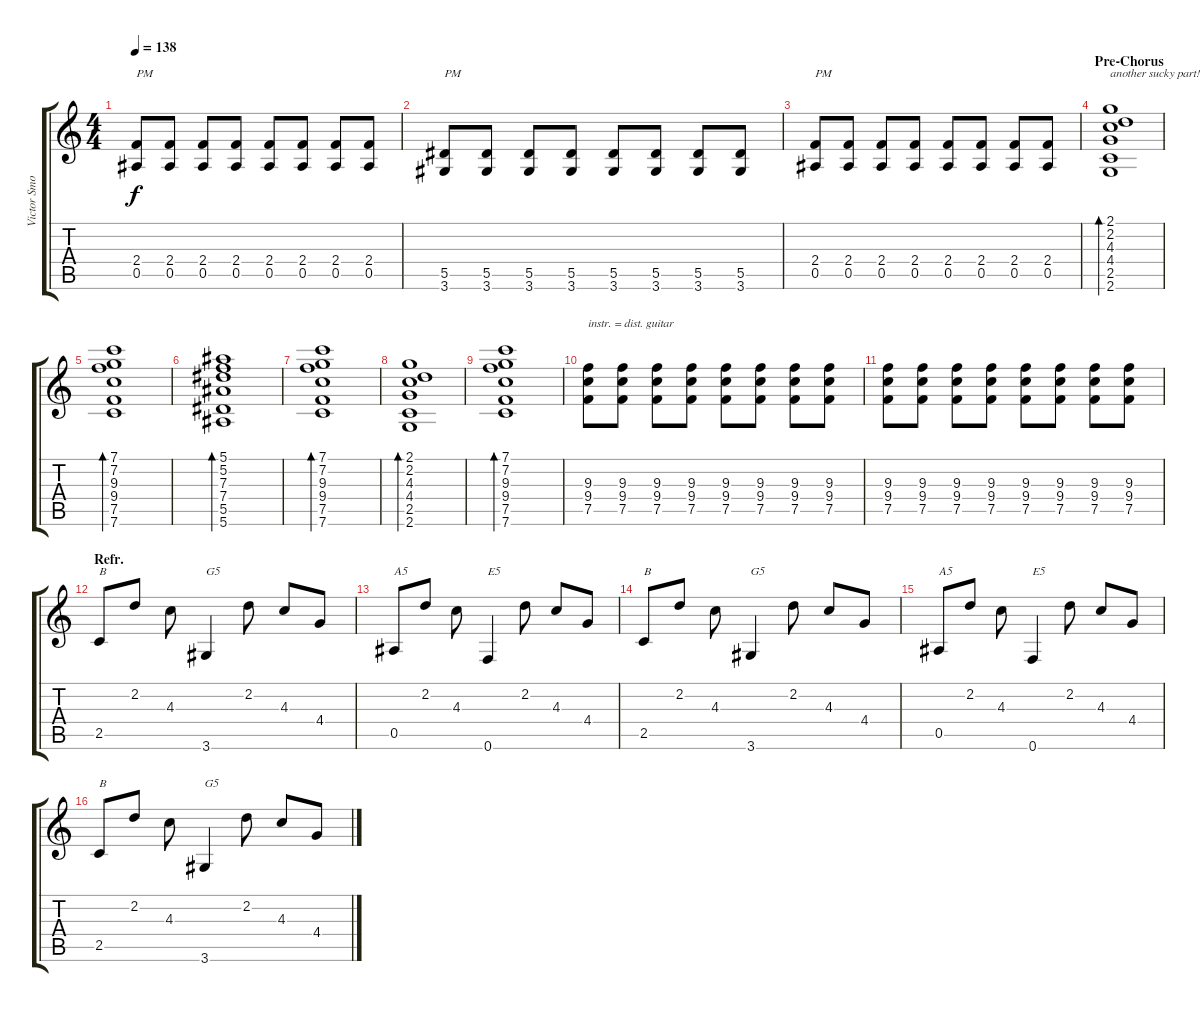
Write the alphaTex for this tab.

\track ("Victor Smolski" "Victor Smo") {instrument acousticguitarsteel}
\staff {score tabs}
\tuning (F4 C4 Ab3 Eb3 Bb2 F2) {hide}
\ts (4 4)
\tempo 138
\clef g2
\ks c
(2.4 0.5).8{txt "PM" dy f} (2.4 0.5).8 (2.4 0.5).8 (2.4 0.5).8 (2.4 0.5).8 (2.4 0.5).8 (2.4 0.5).8 (2.4 0.5).8 |
(5.5 3.6).8{txt "PM"} (5.5 3.6).8 (5.5 3.6).8 (5.5 3.6).8 (5.5 3.6).8 (5.5 3.6).8 (5.5 3.6).8 (5.5 3.6).8 |
(2.4 0.5).8{txt "PM"} (2.4 0.5).8 (2.4 0.5).8 (2.4 0.5).8 (2.4 0.5).8 (2.4 0.5).8 (2.4 0.5).8 (2.4 0.5).8 |
\section ("" "Pre-Chorus")
(2.1 2.2 4.3 4.4 2.5 2.6).1{bd 120 txt "another sucky part!" instrument acousticguitarsteel} |
(7.1 7.2 9.3 9.4 7.5 7.6).1{bd 120} |
(5.1 5.2 7.3 7.4 5.5 5.6).1{bd 120} |
(7.1 7.2 9.3 9.4 7.5 7.6).1{bd 120} |
(2.1 2.2 4.3 4.4 2.5 2.6).1{bd 120} |
(7.1 7.2 9.3 9.4 7.5 7.6).1{bd 120} |
(9.3 9.4 7.5).8{txt "instr. = dist. guitar" instrument distortionguitar} (9.3 9.4 7.5).8 (9.3 9.4 7.5).8 (9.3 9.4 7.5).8 (9.3 9.4 7.5).8 (9.3 9.4 7.5).8 (9.3 9.4 7.5).8 (9.3 9.4 7.5).8 |
(9.3 9.4 7.5).8 (9.3 9.4 7.5).8 (9.3 9.4 7.5).8 (9.3 9.4 7.5).8 (9.3 9.4 7.5).8 (9.3 9.4 7.5).8 (9.3 9.4 7.5).8 (9.3 9.4 7.5).8 |
\section ("" "Refr.")
2.5.8{txt "B"} 2.2.8 4.3.8 3.6.4{txt "G5"} 2.2.8 4.3.8 4.4.8 |
0.5.8{txt "A5"} 2.2.8 4.3.8 0.6.4{txt "E5"} 2.2.8 4.3.8 4.4.8 |
2.5.8{txt "B"} 2.2.8 4.3.8 3.6.4{txt "G5"} 2.2.8 4.3.8 4.4.8 |
0.5.8{txt "A5"} 2.2.8 4.3.8 0.6.4{txt "E5"} 2.2.8 4.3.8 4.4.8 |
2.5.8{txt "B"} 2.2.8 4.3.8 3.6.4{txt "G5"} 2.2.8 4.3.8 4.4.8
